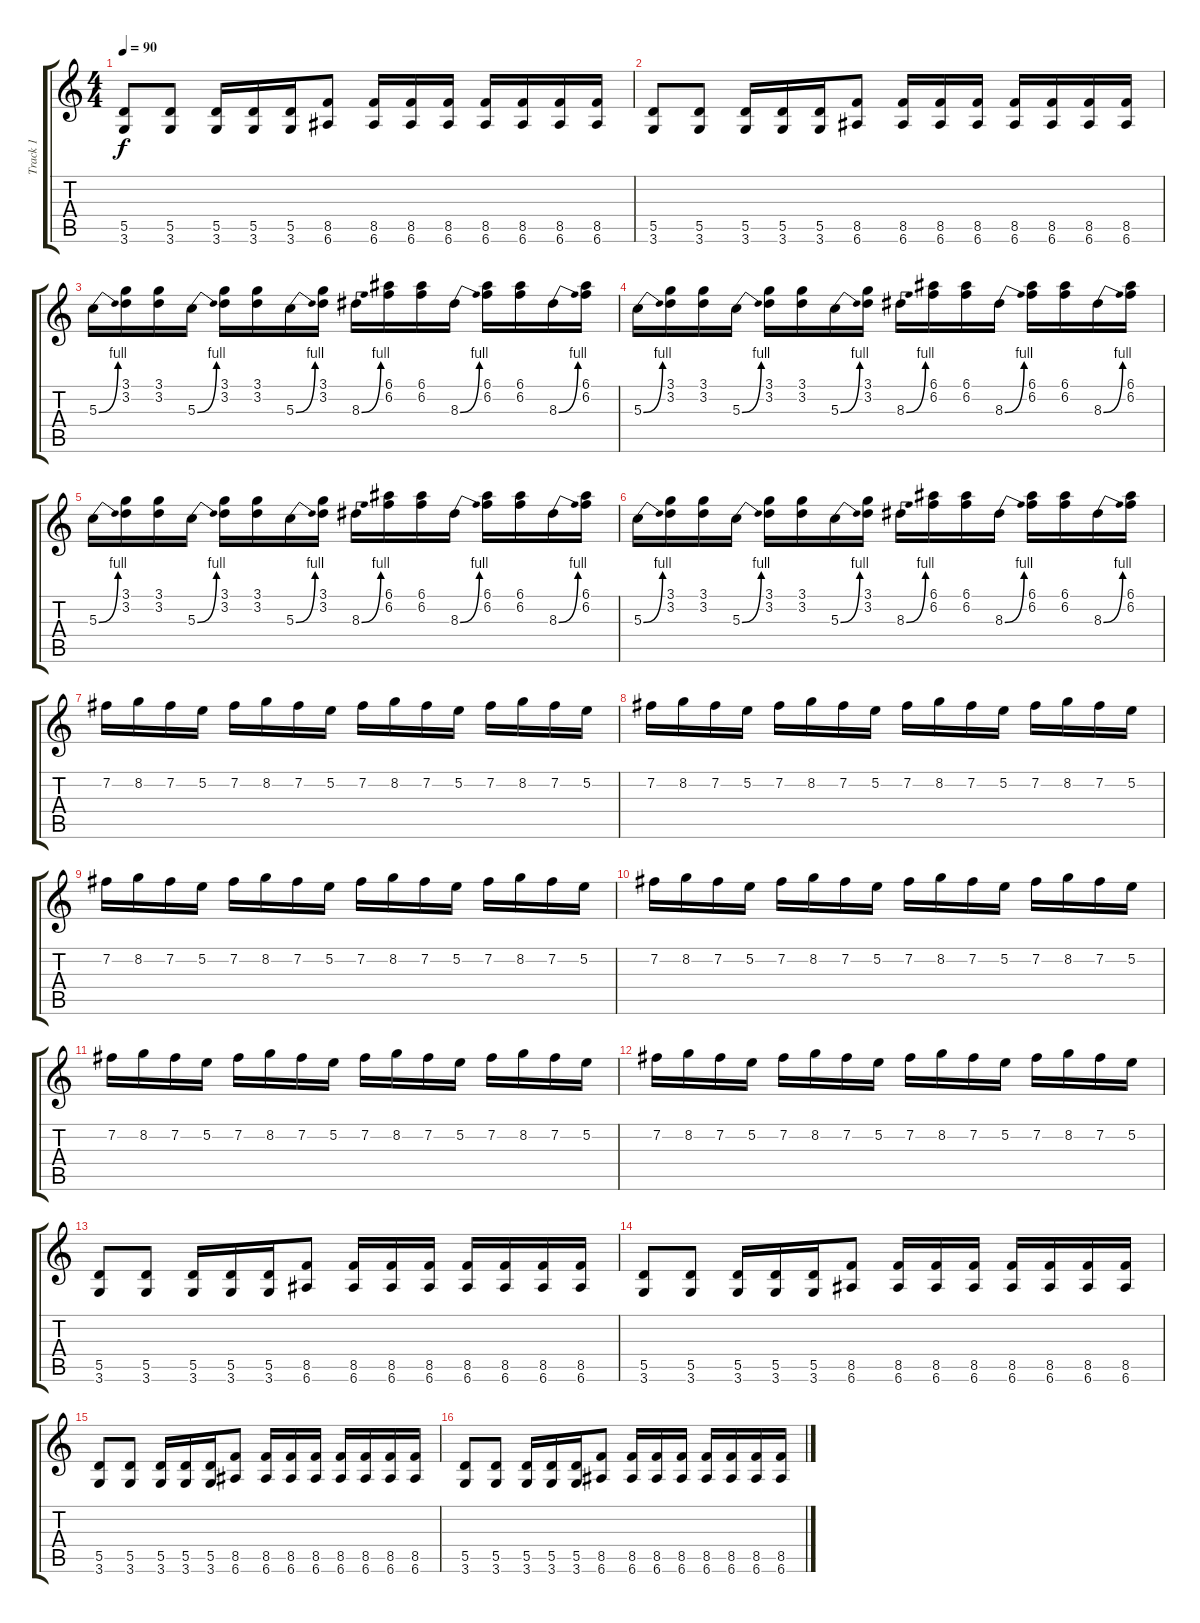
\track ("Track 1" "Track 1") {instrument distortionguitar}
\staff {score tabs}
\tuning (E4 B3 G3 D3 A2 E2) {hide}
\ts (4 4)
\tempo 90
\clef g2
\ks c
(5.5 3.6).8{dy f} (5.5 3.6).8 (5.5 3.6).16 (5.5 3.6).16 (5.5 3.6).16 (8.5 6.6).8 (8.5 6.6).16 (8.5 6.6).16 (8.5 6.6).16 (8.5 6.6).16 (8.5 6.6).16 (8.5 6.6).16 (8.5 6.6).16 |
(5.5 3.6).8 (5.5 3.6).8 (5.5 3.6).16 (5.5 3.6).16 (5.5 3.6).16 (8.5 6.6).8 (8.5 6.6).16 (8.5 6.6).16 (8.5 6.6).16 (8.5 6.6).16 (8.5 6.6).16 (8.5 6.6).16 (8.5 6.6).16 |
5.3{be (bend 0 0 60 4)}.16 (3.1 3.2).16 (3.1 3.2).16 5.3{be (bend 0 0 60 4)}.16 (3.1 3.2).16 (3.1 3.2).16 5.3{be (bend 0 0 60 4)}.16 (3.1 3.2).16 8.3{be (bend 0 0 60 4)}.16 (6.1 6.2).16 (6.1 6.2).16 8.3{be (bend 0 0 60 4)}.16 (6.1 6.2).16 (6.1 6.2).16 8.3{be (bend 0 0 60 4)}.16 (6.1 6.2).16 |
5.3{be (bend 0 0 60 4)}.16 (3.1 3.2).16 (3.1 3.2).16 5.3{be (bend 0 0 60 4)}.16 (3.1 3.2).16 (3.1 3.2).16 5.3{be (bend 0 0 60 4)}.16 (3.1 3.2).16 8.3{be (bend 0 0 60 4)}.16 (6.1 6.2).16 (6.1 6.2).16 8.3{be (bend 0 0 60 4)}.16 (6.1 6.2).16 (6.1 6.2).16 8.3{be (bend 0 0 60 4)}.16 (6.1 6.2).16 |
5.3{be (bend 0 0 60 4)}.16 (3.1 3.2).16 (3.1 3.2).16 5.3{be (bend 0 0 60 4)}.16 (3.1 3.2).16 (3.1 3.2).16 5.3{be (bend 0 0 60 4)}.16 (3.1 3.2).16 8.3{be (bend 0 0 60 4)}.16 (6.1 6.2).16 (6.1 6.2).16 8.3{be (bend 0 0 60 4)}.16 (6.1 6.2).16 (6.1 6.2).16 8.3{be (bend 0 0 60 4)}.16 (6.1 6.2).16 |
5.3{be (bend 0 0 60 4)}.16 (3.1 3.2).16 (3.1 3.2).16 5.3{be (bend 0 0 60 4)}.16 (3.1 3.2).16 (3.1 3.2).16 5.3{be (bend 0 0 60 4)}.16 (3.1 3.2).16 8.3{be (bend 0 0 60 4)}.16 (6.1 6.2).16 (6.1 6.2).16 8.3{be (bend 0 0 60 4)}.16 (6.1 6.2).16 (6.1 6.2).16 8.3{be (bend 0 0 60 4)}.16 (6.1 6.2).16 |
7.2.16 8.2.16 7.2.16 5.2.16 7.2.16 8.2.16 7.2.16 5.2.16 7.2.16 8.2.16 7.2.16 5.2.16 7.2.16 8.2.16 7.2.16 5.2.16 |
7.2.16 8.2.16 7.2.16 5.2.16 7.2.16 8.2.16 7.2.16 5.2.16 7.2.16 8.2.16 7.2.16 5.2.16 7.2.16 8.2.16 7.2.16 5.2.16 |
7.2.16 8.2.16 7.2.16 5.2.16 7.2.16 8.2.16 7.2.16 5.2.16 7.2.16 8.2.16 7.2.16 5.2.16 7.2.16 8.2.16 7.2.16 5.2.16 |
7.2.16 8.2.16 7.2.16 5.2.16 7.2.16 8.2.16 7.2.16 5.2.16 7.2.16 8.2.16 7.2.16 5.2.16 7.2.16 8.2.16 7.2.16 5.2.16 |
7.2.16 8.2.16 7.2.16 5.2.16 7.2.16 8.2.16 7.2.16 5.2.16 7.2.16 8.2.16 7.2.16 5.2.16 7.2.16 8.2.16 7.2.16 5.2.16 |
7.2.16 8.2.16 7.2.16 5.2.16 7.2.16 8.2.16 7.2.16 5.2.16 7.2.16 8.2.16 7.2.16 5.2.16 7.2.16 8.2.16 7.2.16 5.2.16 |
(5.5 3.6).8 (5.5 3.6).8 (5.5 3.6).16 (5.5 3.6).16 (5.5 3.6).16 (8.5 6.6).8 (8.5 6.6).16 (8.5 6.6).16 (8.5 6.6).16 (8.5 6.6).16 (8.5 6.6).16 (8.5 6.6).16 (8.5 6.6).16 |
(5.5 3.6).8 (5.5 3.6).8 (5.5 3.6).16 (5.5 3.6).16 (5.5 3.6).16 (8.5 6.6).8 (8.5 6.6).16 (8.5 6.6).16 (8.5 6.6).16 (8.5 6.6).16 (8.5 6.6).16 (8.5 6.6).16 (8.5 6.6).16 |
(5.5 3.6).8 (5.5 3.6).8 (5.5 3.6).16 (5.5 3.6).16 (5.5 3.6).16 (8.5 6.6).8 (8.5 6.6).16 (8.5 6.6).16 (8.5 6.6).16 (8.5 6.6).16 (8.5 6.6).16 (8.5 6.6).16 (8.5 6.6).16 |
(5.5 3.6).8 (5.5 3.6).8 (5.5 3.6).16 (5.5 3.6).16 (5.5 3.6).16 (8.5 6.6).8 (8.5 6.6).16 (8.5 6.6).16 (8.5 6.6).16 (8.5 6.6).16 (8.5 6.6).16 (8.5 6.6).16 (8.5 6.6).16
